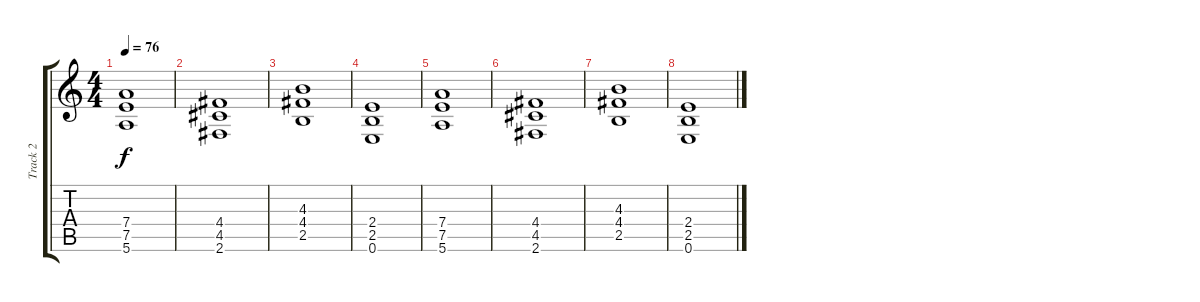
\track ("Track 2" "Track 2") {instrument electricguitarclean}
\staff {score tabs}
\tuning (E4 B3 G3 D3 A2 E2) {hide}
\ts (4 4)
\tempo 76
\clef g2
\ks c
(7.4 7.5 5.6).1{dy f} |
(4.4 4.5 2.6).1 |
(4.3 4.4 2.5).1 |
(2.4 2.5 0.6).1 |
(7.4 7.5 5.6).1 |
(4.4 4.5 2.6).1 |
(4.3 4.4 2.5).1 |
(2.4 2.5 0.6).1
